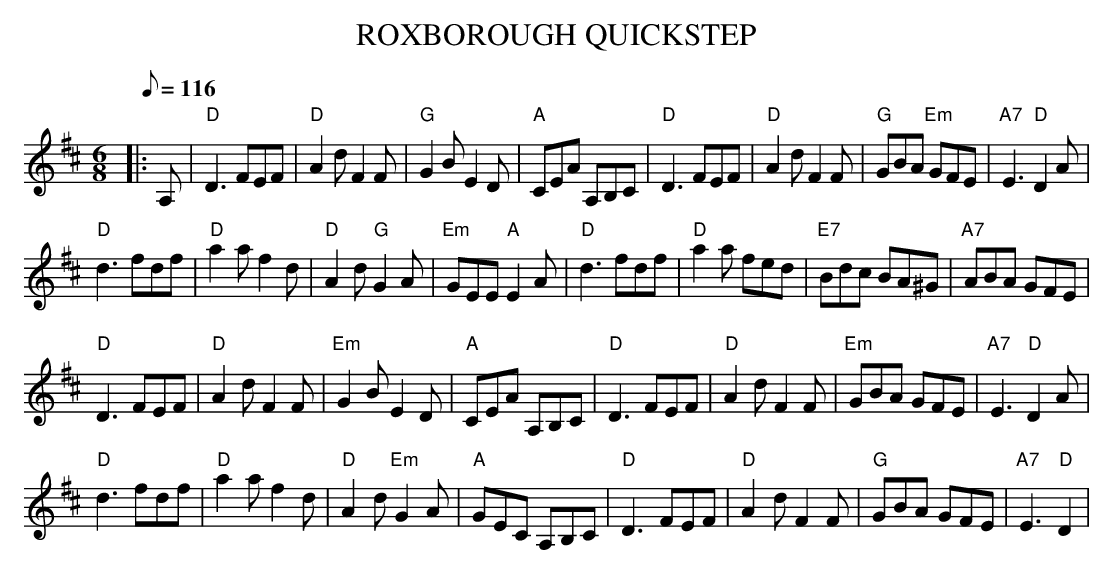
X:1
T:ROXBOROUGH QUICKSTEP
M:6/8
L:1/8
Q:116
K:D
|:A,| "D" D3 FEF | "D" A2 d F2 F | "G" G2 B E2 D | "A" CEA A,B,C | "D" D3 FEF | "D" A2 d F2 F | "G" GBA "Em" GFE| "A7" E3 "D" D2 A |!
"D" d3 fdf | "D" a2 a f2 d | "D"A2 d "G" G2 A | "Em" GEE "A" E2 A | "D"d3 fdf | "D" a2 a fed |"E7" Bdc BA^G | "A7" ABA GFE |!
 "D" D3 FEF | "D" A2 d F2 F | "Em" G2 B E2 D | "A" CEA A,B,C|  "D" D3 FEF | "D" A2 d F2 F | "Em" GBA  GFE| "A7" E3 "D" D2 A |!
"D" d3 fdf | "D" a2 a f2 d | "D"A2 d "Em" G2 A | "A" GEC A,B,C |"D"  D3FEF | "D" A2 d F2 F |  "G" GBA  GFE| "A7" E3 "D" D2  |!
